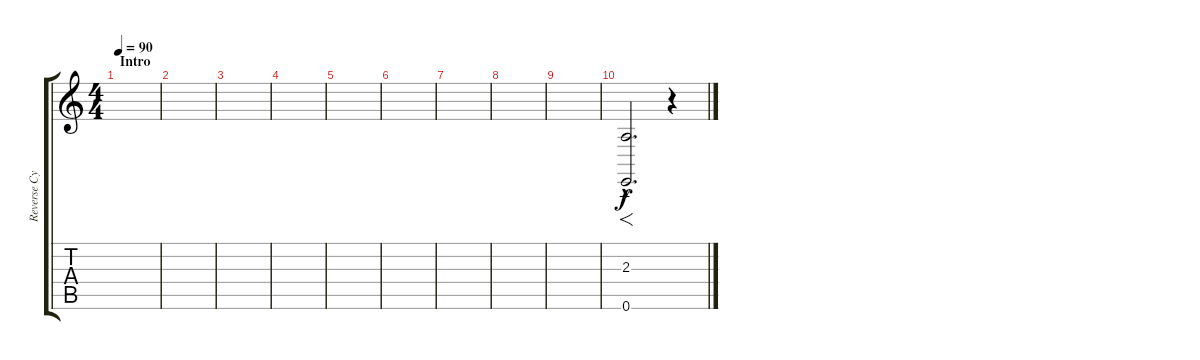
\track ("Reverse Cymbal" "Reverse Cy") {instrument reversecymbal}
\staff {score tabs}
\tuning (E4 B3 G3 D3 A2 E2) {hide}
\ts (4 4)
\section ("" "Intro")
\tempo 90
\clef g2
\ks c
|
|
|
|
|
|
|
|
|
(2.3{hac} 0.6{hac}).2{f d} r.4
